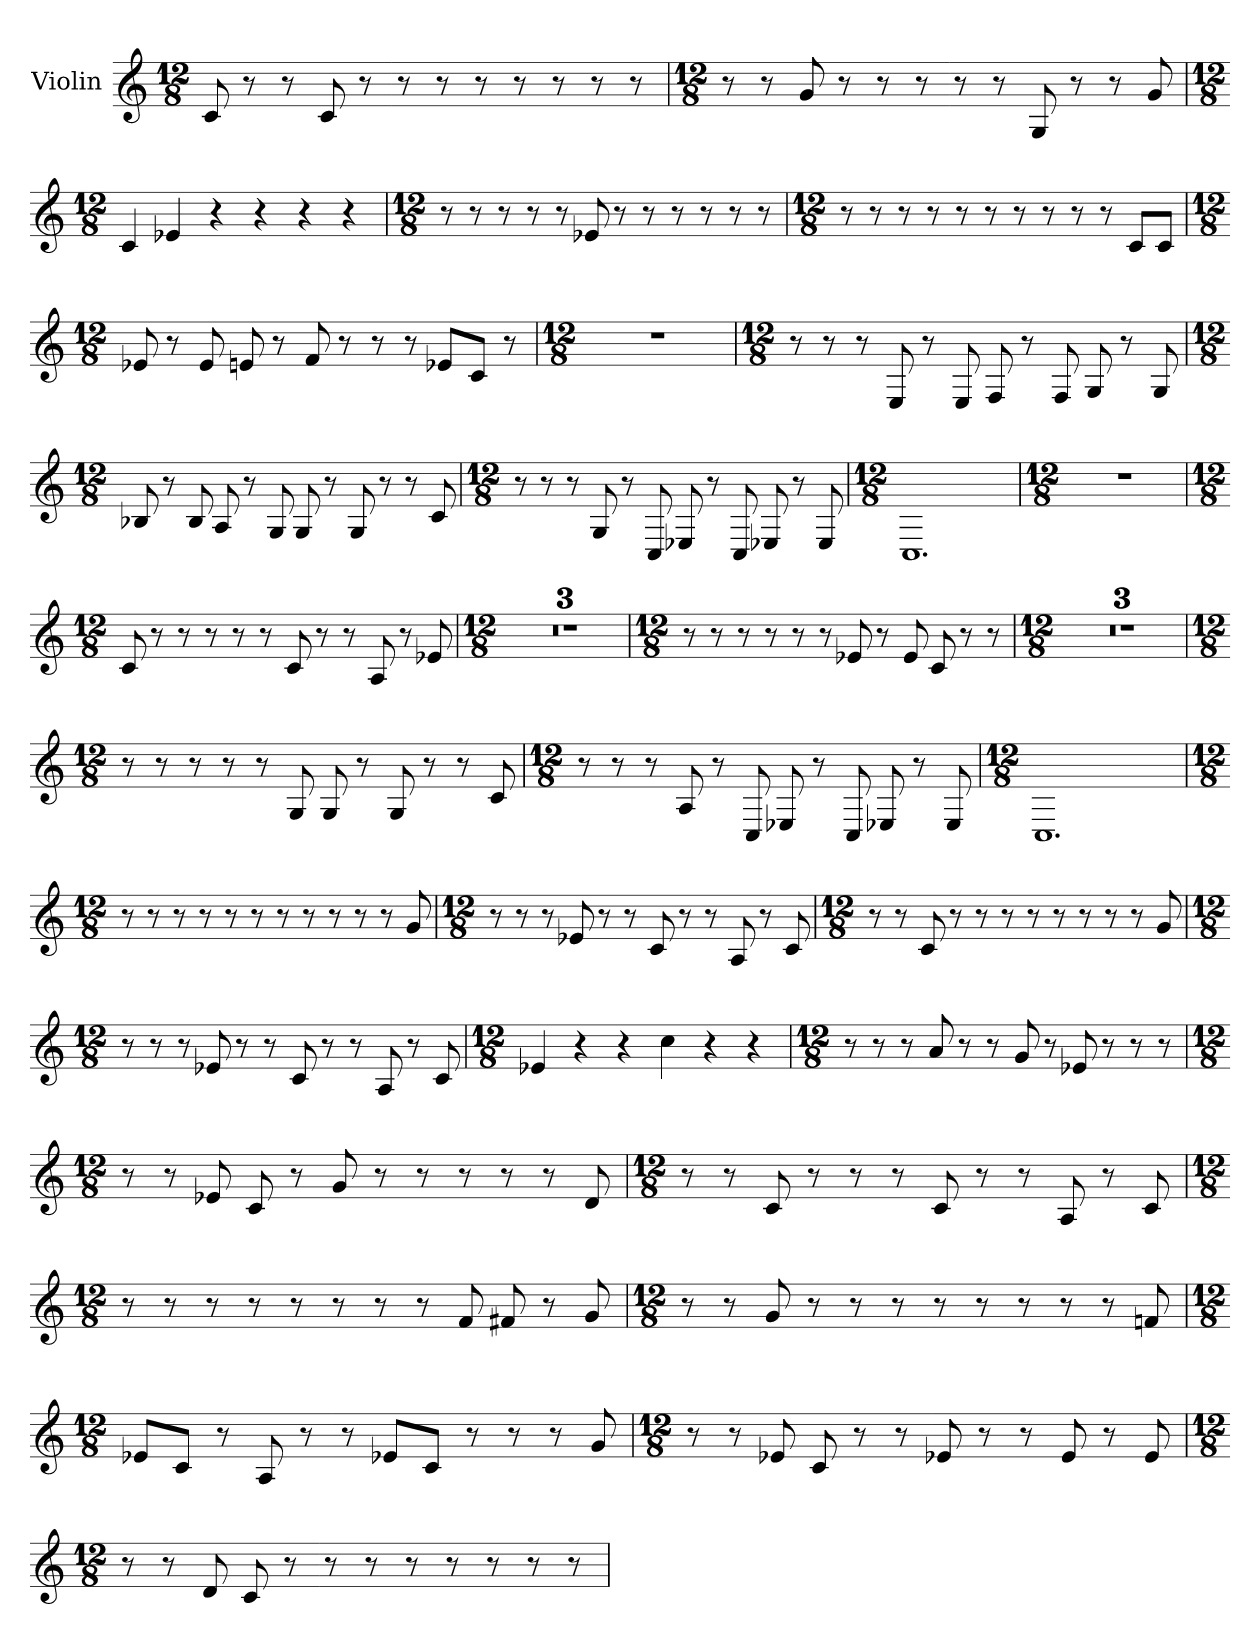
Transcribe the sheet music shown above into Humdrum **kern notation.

**kern
*part1
*staff1
*I"Violin
*I'Vln
*M12/8
=
8c
8r
8r
8c
8r
8r
8r
8r
8r
8r
8r
8r
=
*M12/8
8r
8r
8g
8r
8r
8r
8r
8r
8G
8r
8r
8g
=
*M12/8
4c
4e-X
4r
4r
4r
4r
=
*M12/8
8r
8r
8r
8r
8r
8e-X
8r
8r
8r
8r
8r
8r
=
*M12/8
8r
8r
8r
8r
8r
8r
8r
8r
8r
8r
8cL
8cJ
=
*M12/8
8e-X
8r
8e-
8en
8r
8f
8r
8r
8r
8e-XL
8cJ
8r
=
*M12/8
1.r
=
*M12/8
8r
8r
8r
8E
8r
8E
8F
8r
8F
8G
8r
8G
=
*M12/8
8B-X
8r
8B-
8A
8r
8G
8G
8r
8G
8r
8r
8c
=
*M12/8
8r
8r
8r
8G
8r
8C
8E-X
8r
8C
8E-X
8r
8E-
=
*M12/8
1.C
=
*M12/8
1.r
=
*M12/8
8c
8r
8r
8r
8r
8r
8c
8r
8r
8A
8r
8e-X
=
*M12/8
1.r
=
*M12/8
1.r
=
*M12/8
1.r
=
*M12/8
8r
8r
8r
8r
8r
8r
8e-X
8r
8e-
8c
8r
8r
=
*M12/8
1.r
=
*M12/8
1.r
=
*M12/8
1.r
=
*M12/8
8r
8r
8r
8r
8r
8G
8G
8r
8G
8r
8r
8c
=
*M12/8
8r
8r
8r
8A
8r
8C
8E-X
8r
8C
8E-X
8r
8E-
=
*M12/8
1.C
=
*M12/8
8r
8r
8r
8r
8r
8r
8r
8r
8r
8r
8r
8g
=
*M12/8
8r
8r
8r
8e-X
8r
8r
8c
8r
8r
8A
8r
8c
=
*M12/8
8r
8r
8c
8r
8r
8r
8r
8r
8r
8r
8r
8g
=
*M12/8
8r
8r
8r
8e-X
8r
8r
8c
8r
8r
8A
8r
8c
=
*M12/8
4e-X
4r
4r
4cc
4r
4r
=
*M12/8
8r
8r
8r
8a
8r
8r
8g
8r
8e-X
8r
8r
8r
=
*M12/8
8r
8r
8e-X
8c
8r
8g
8r
8r
8r
8r
8r
8d
=
*M12/8
8r
8r
8c
8r
8r
8r
8c
8r
8r
8A
8r
8c
=
*M12/8
8r
8r
8r
8r
8r
8r
8r
8r
8f
8f#X
8r
8g
=
*M12/8
8r
8r
8g
8r
8r
8r
8r
8r
8r
8r
8r
8fn
=
*M12/8
8e-XL
8cJ
8r
8A
8r
8r
8e-XL
8cJ
8r
8r
8r
8g
=
*M12/8
8r
8r
8e-X
8c
8r
8r
8e-X
8r
8r
8e-
8r
8e-
=
*M12/8
8r
8r
8d
8c
8r
8r
8r
8r
8r
8r
8r
8r
=
*-
